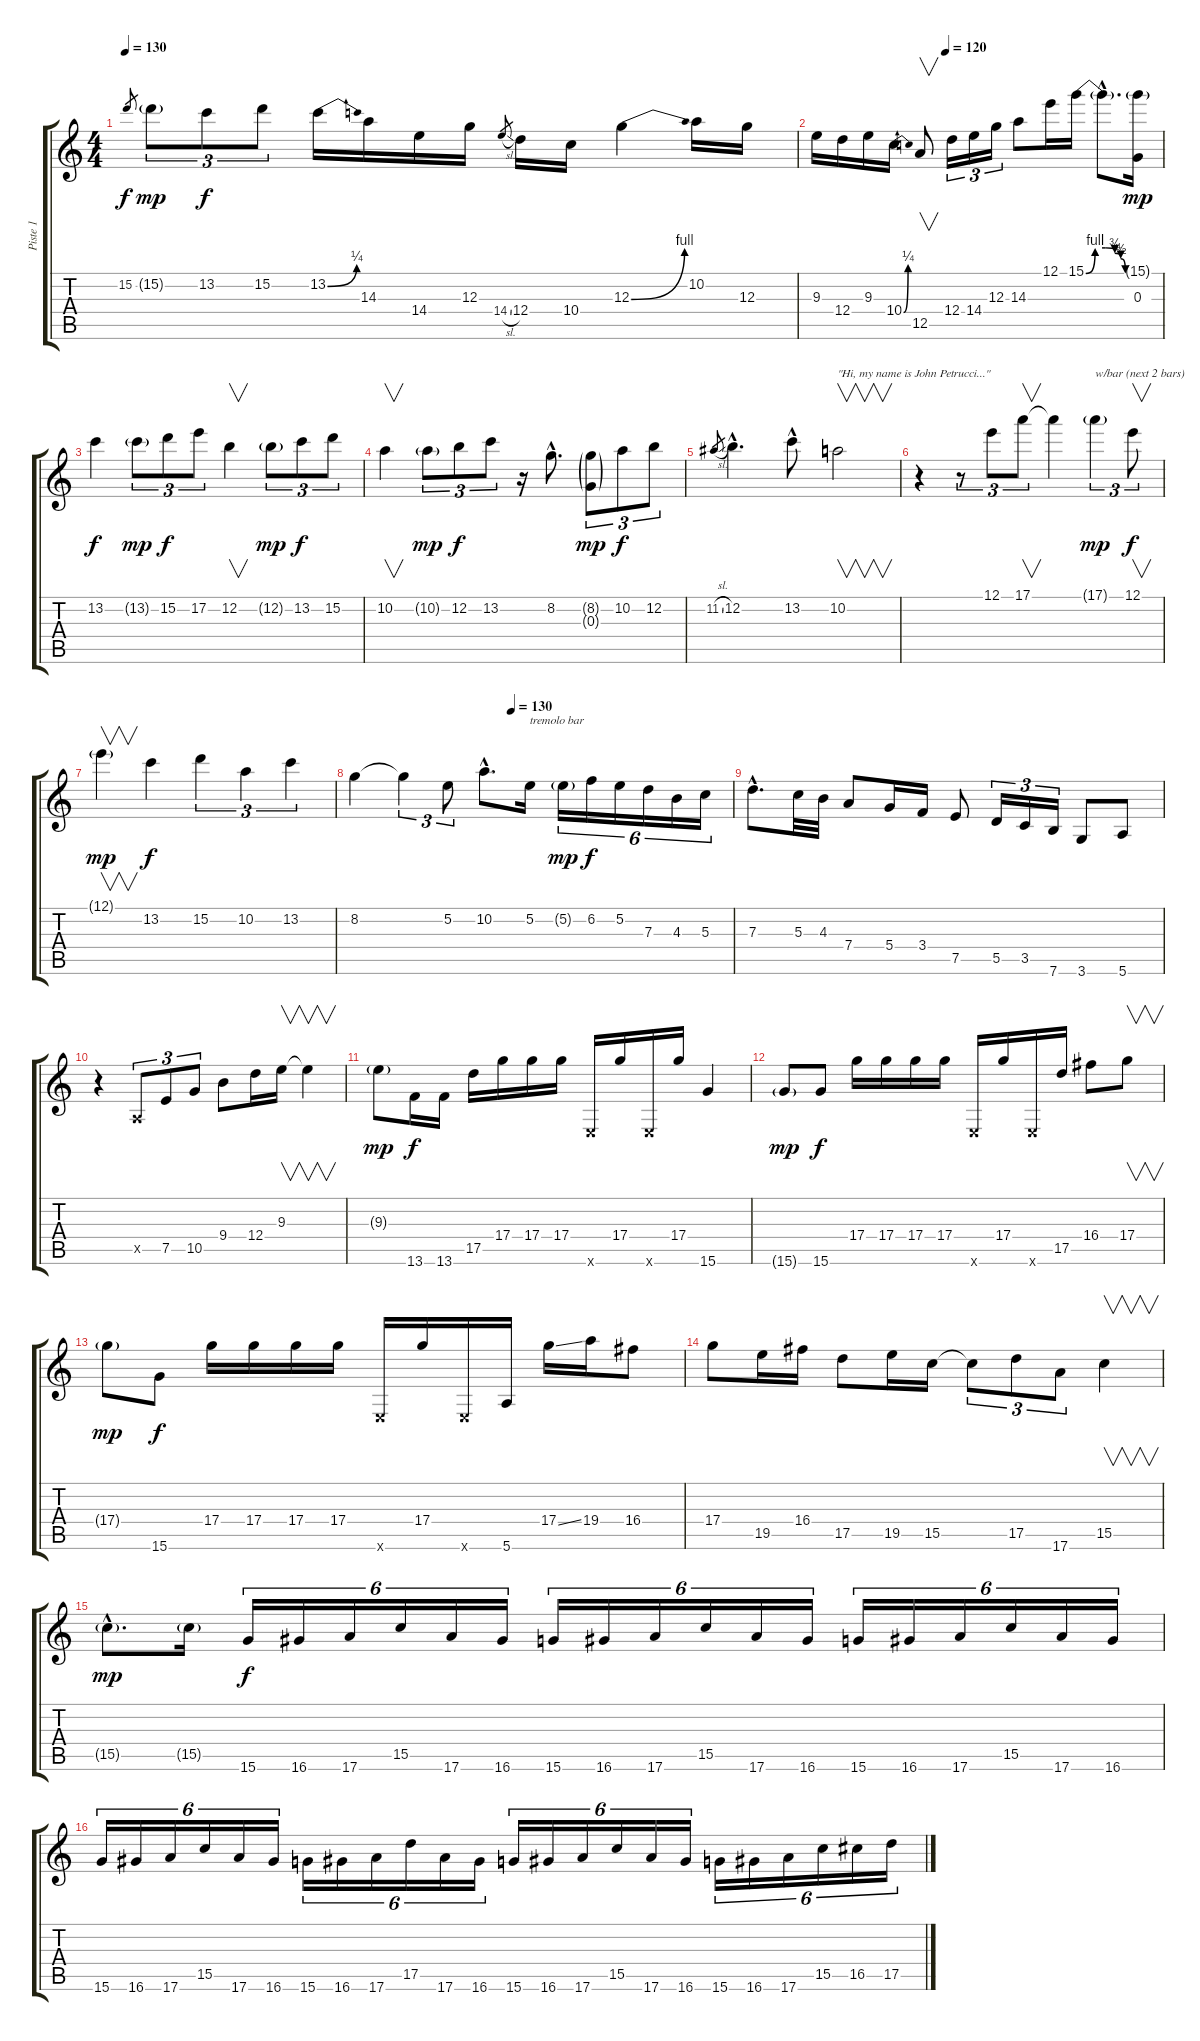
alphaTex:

\track ("Piste 1" "Piste 1") {instrument overdrivenguitar}
\staff {score tabs}
\tuning (E4 B3 G3 D3 A2 E2) {hide}
\ts (4 4)
\tempo 130
\clef g2
\ks c
15.2.8{gr dy f} 15.2{g}.8{tu (3 2) dy mp} 13.2.8{tu (3 2) dy f} 15.2.8{tu (3 2)} 13.2{be (bend 0 0 60 1)}.16 14.3.16 14.4.16 12.3.16 14.4{sl}.8{gr} 12.4.16 10.4.16 12.3{be (bend 0 0 60 4)}.4 10.2.16 12.3.16 |
\tempo (120 0.375)
9.3.16 12.4.16 9.3.16 10.4{be (bend 0 0 60 1)}.16 12.5.8{v} 12.4.16{tu (3 2)} 14.4.16{tu (3 2)} 12.3.16{tu (3 2)} 14.3.8 12.1.16 15.1{be (custom 0 0 14 4 30 4 44 3 53 2 60 0)}.16 15.1{hac t}.8{d} (15.1{g} 0.3).16{dy mp} |
13.2.4{dy f} 13.2{g}.8{tu (3 2) dy mp} 15.2.8{tu (3 2) dy f} 17.2.8{tu (3 2)} 12.2.4{v} 12.2{g}.8{tu (3 2) dy mp} 13.2.8{tu (3 2) dy f} 15.2.8{tu (3 2)} |
10.2.4{v} 10.2{g}.8{tu (3 2) dy mp} 12.2.8{tu (3 2) dy f} 13.2.8{tu (3 2)} r.16 8.2{hac}.8{d} (8.2{g} 0.3{g}).8{tu (3 2) dy mp} 10.2.8{tu (3 2) dy f} 12.2.8{tu (3 2)} |
11.2{sl}.8{gr} 12.2{hac}.4{d} 13.2{hac}.8 10.2.2{v txt "\"Hi, my name is John Petrucci...\" "} |
r.4 r.8{tu (3 2)} 12.1.8{tu (3 2)} 17.1.8{v tu (3 2)} 17.1{t}.4 17.1{g}.4{tu (3 2) txt "w/bar (next 2 bars)" dy mp} 12.1.8{v tu (3 2) dy f} |
12.1{g}.4{v dy mp} 13.2.4{dy f} 15.2.4{tu (3 2)} 10.2.4{tu (3 2)} 13.2.4{tu (3 2)} |
\tempo (130 0.4166666666666667)
8.2.4 8.2{t}.4{tu (3 2)} 5.2.8{tu (3 2)} 10.2{hac}.8{d} 5.2.16{txt "tremolo bar"} 5.2{g}.16{tu (6 4) dy mp} 6.2.16{tu (6 4) dy f} 5.2.16{tu (6 4)} 7.3.16{tu (6 4)} 4.3.16{tu (6 4)} 5.3.16{tu (6 4)} |
7.3{hac}.8{d} 5.3.32 4.3.32 7.4.8 5.4.16 3.4.16 7.5.8 5.5.16{tu (3 2)} 3.5.16{tu (3 2)} 7.6.16{tu (3 2)} 3.6.8 5.6.8 |
r.4 0.5{x}.8{tu (3 2)} 7.5.8{tu (3 2)} 10.5.8{tu (3 2)} 9.4.8 12.4.16 9.3.16{v} 9.3{t}.4{v} |
9.3{g}.8{dy mp} 13.6.16{dy f} 13.6.16 17.5.16 17.4.16 17.4.16 17.4.16 0.6{x}.16 17.4.16 0.6{x}.16 17.4.16 15.6.4 |
15.6{g}.8{dy mp} 15.6.8{dy f} 17.4.16 17.4.16 17.4.16 17.4.16 0.6{x}.16 17.4.16 0.6{x}.16 17.5.16 16.4.8 17.4.8{v} |
17.4{g}.8{dy mp} 15.6.8{dy f} 17.4.16 17.4.16 17.4.16 17.4.16 0.6{x}.16 17.4.16 0.6{x}.16 5.6.16 17.4{ss}.16 19.4.16 16.4.8 |
17.4.8 19.5.16 16.4.16 17.5.8 19.5.16 15.5.16 15.5{t}.8{tu (3 2)} 17.5.8{tu (3 2)} 17.6.8{tu (3 2)} 15.5.4{v} |
15.5{g hac}.8{d dy mp} 15.5{g}.16 15.6.16{tu (6 4) dy f} 16.6.16{tu (6 4)} 17.6.16{tu (6 4)} 15.5.16{tu (6 4)} 17.6.16{tu (6 4)} 16.6.16{tu (6 4)} 15.6.16{tu (6 4)} 16.6.16{tu (6 4)} 17.6.16{tu (6 4)} 15.5.16{tu (6 4)} 17.6.16{tu (6 4)} 16.6.16{tu (6 4)} 15.6.16{tu (6 4)} 16.6.16{tu (6 4)} 17.6.16{tu (6 4)} 15.5.16{tu (6 4)} 17.6.16{tu (6 4)} 16.6.16{tu (6 4)} |
15.6.16{tu (6 4)} 16.6.16{tu (6 4)} 17.6.16{tu (6 4)} 15.5.16{tu (6 4)} 17.6.16{tu (6 4)} 16.6.16{tu (6 4)} 15.6.16{tu (6 4)} 16.6.16{tu (6 4)} 17.6.16{tu (6 4)} 17.5.16{tu (6 4)} 17.6.16{tu (6 4)} 16.6.16{tu (6 4)} 15.6.16{tu (6 4)} 16.6.16{tu (6 4)} 17.6.16{tu (6 4)} 15.5.16{tu (6 4)} 17.6.16{tu (6 4)} 16.6.16{tu (6 4)} 15.6.16{tu (6 4)} 16.6.16{tu (6 4)} 17.6.16{tu (6 4)} 15.5.16{tu (6 4)} 16.5.16{tu (6 4)} 17.5.16{tu (6 4)}
